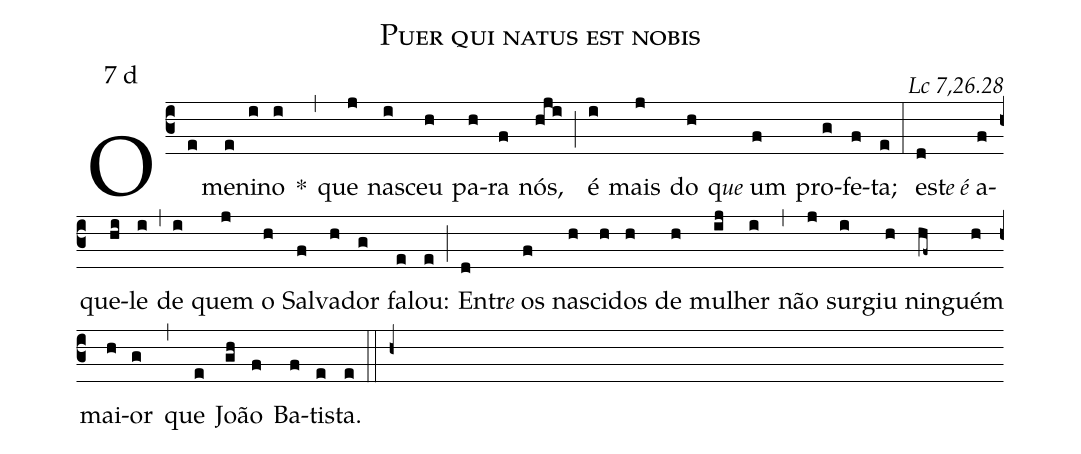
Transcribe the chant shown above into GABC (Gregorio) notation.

name: Puer qui natus est nobis;
mode: 7;
mode-differentia: d;
commentary: Lc 7,26.28;
%%
(c3)

O(e) me(e)ni(i)no(i) *(,) que(j) nas(i)ceu(h) pa(h)ra(f) nós,(hji) (;) é(i) mais(j) do(h) q<e>ue</e> um(f) pro(g)fe(f)ta;(e) (:) es(d)t<e>e é</e> a(f)que(hi)le(i) (,) de(i) quem(j) o(h) Sal(f)va(h)dor(g) fa(e)lou:(e) (;) En(d)tr<e>e</e> os(f) nas(h)ci(h)dos(h) de(h) mu(ij)lher(i) (,) não(j) sur(i)giu(h) nin(hf~)guém(h) mai(h)or(g) (,) que(e) Jo(gh)ão(f) Ba(f)tis(e)ta.(e)

(::)

(h+)
